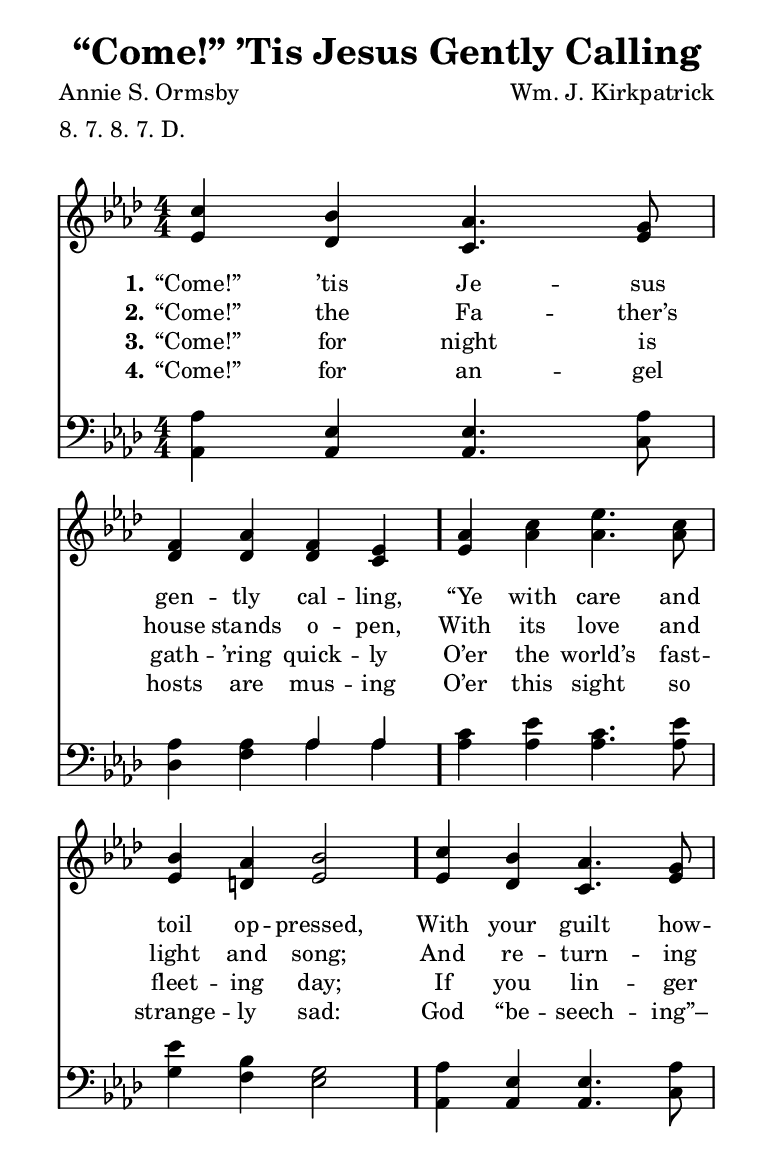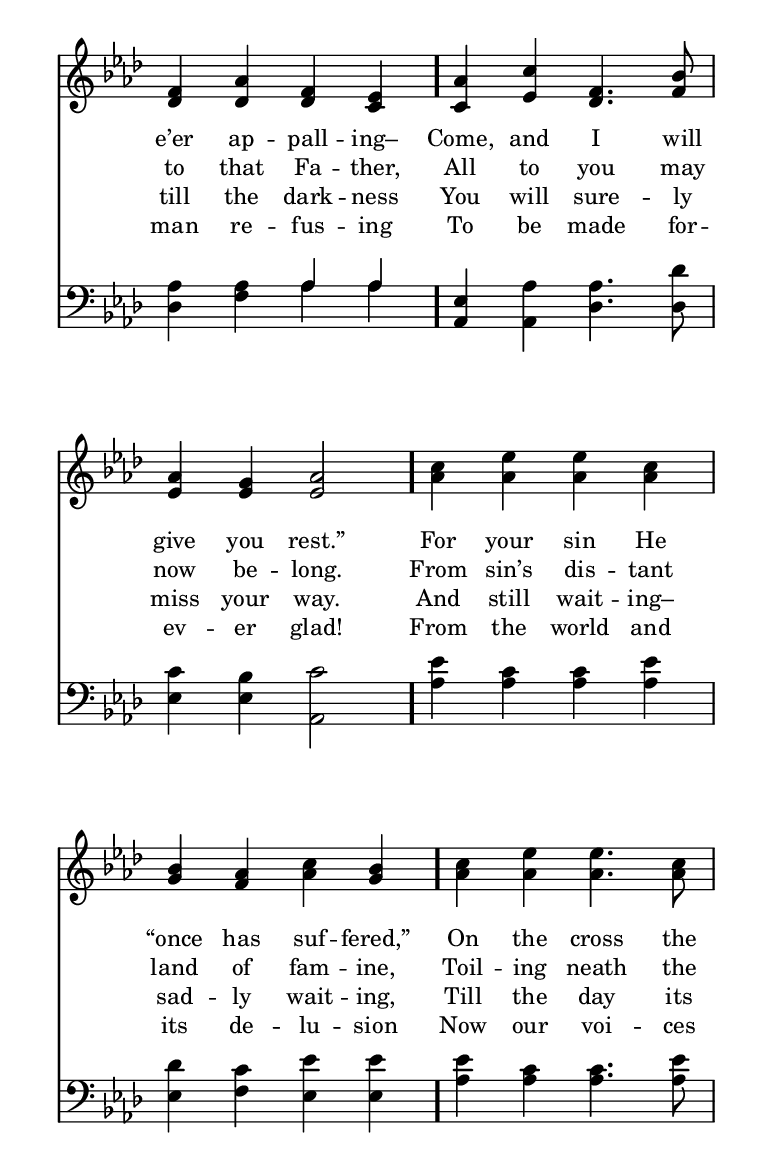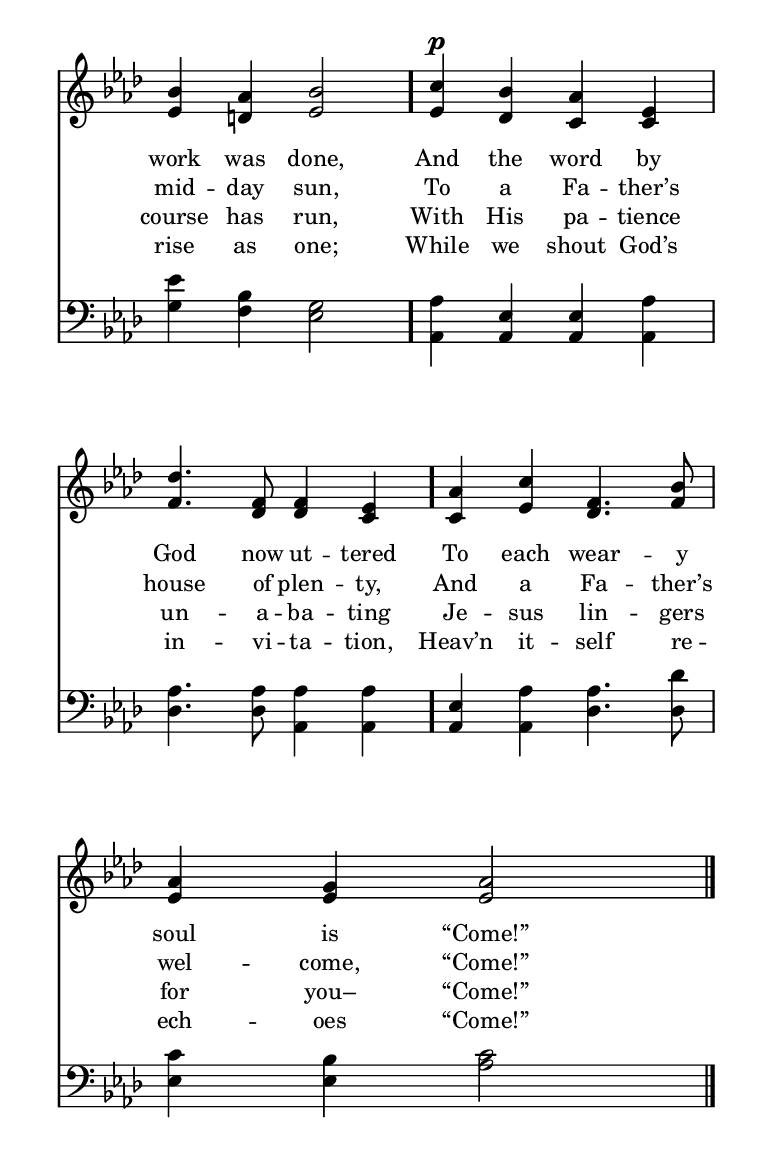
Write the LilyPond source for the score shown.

\include "common/global.ily"
\paper {
  \include "common/paper.ily"
}

\header{
  %gospel
  hymnnumber = "1"
  title = "“Come!” ’Tis Jesus Gently Calling"
  tunename = "’Tis So Sweet to Trust in Jesus"
  meter = "8. 7. 8. 7. D."
  poet = "Annie S. Ormsby"
  composer = "Wm. J. Kirkpatrick"
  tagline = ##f
}

% for fermata in MIDI
ta = { \tempo 4=90 }
tb = { \tempo 4=45 }

patternAA = { c4 c4 | c4. c8 c4 c4 | c4( c4) } % Line 1 soprano / alto / bass, Line 3 soprano
patternAB = { c4 c4 | c4. c8 c4 c4 | c2 } % Line 1 tenor, Line 2 soprano, Line 3 tenor, Line 4 soprano / alto / tenor
patternAC = { c4 c8[ c8 ] | c4. c8 c4 c4 | c2 } % Refrain line 4 soprano

patternBA = { c4 c4 | c4 c4 c4 c4 | c2 } % Line 2 alto, Line 3 alto / bass, Line 4 bass, Refrain line 1 / 2 tenor / bass, Refrain line 3 tenor, Refrain line 4 bass
patternBB = { c4 c4 | c4 c4 c4 c4 | c4( c4) } % Refrain line 1 / 2 soprano / alto, Refrain line 3 bass
patternBC = { c4. c8 | c4 c4 c4 c4 | c2 } % Refrain line 3 soprano

global = {
  \include "common/overrides.ily"
  \override Staff.TimeSignature.style = #'numbered
  \time 4/4
  \override Score.MetronomeMark.transparent = ##t % hide all fermata changes too
  \ta
  \key aes \major
  \autoBeamOff
}

notesSoprano = {
\global
\relative a' {
  c4 bes aes4. g8 f4 aes f ees     \noBreak | aes4 c ees4. c8 bes4 aes bes2 \eogbreak
  c4 bes aes4. g8 f4 aes f ees     \noBreak | aes4 c f,4. bes8 aes4 g aes2 \eogbreak
  c4 ees ees c bes aes c bes       \noBreak | c ees ees4. c8 bes4 aes bes2 \eogbreak
  % TODO actually make MIDI output soft
	% Used to use c4^\p here but that made only the soprano soft, and putting it
	% in every voice resulted in too many p's.
  c4^\markup { \dynamic p } bes aes ees des'4. f,8 f4 ees \noBreak | aes c f,4. bes8 aes4 g aes2 \eogbreak

\bar "|."
}
}

notesAlto = {
\global
\relative e' {

  ees4 des c4. ees8 des4 des des c \noBreak | ees4 aes aes4. aes8 ees4 d ees2 \eogbreak
  ees4 des c4. ees8 des4 des des c \noBreak | c4 ees des4. f8 ees4 ees ees2 \eogbreak
  aes4 aes aes aes g f aes g       \noBreak | aes aes aes4. aes8 ees4 d ees2 \eogbreak
  ees4 des c c f4. des8 des4 c     \noBreak | c ees des4. f8 ees4 ees ees2 \eogbreak

}
}

notesTenor = {
\global
\relative a {

  aes4 ees ees4. aes8 aes4 aes aes aes \noBreak | c4 ees c4. ees8 ees4 bes g2 \eogbreak
  aes4 ees ees4. aes8 aes4 aes aes aes \noBreak | ees4 aes aes4. des8 c4 bes c2 \eogbreak
  ees4 c c ees des c ees ees                                    \noBreak | ees c c4. ees8 ees4 bes g2 \eogbreak
  aes4 ees ees aes aes4. aes8 aes4 aes                          \noBreak | ees aes aes4. des8 c4 bes c2 \eogbreak

}
}

notesBass = {
\global
\relative a, {

  aes4 aes aes4. c8 des4 f aes aes  \noBreak | aes4 aes aes4. aes8 g4 f ees2 \eogbreak
  aes,4 aes aes4. c8 des4 f aes aes \noBreak | aes,4 aes des4. des8 ees4 ees aes,2 \eogbreak
  aes'4 aes aes aes ees f ees ees                            \noBreak | aes aes aes4. aes8 g4 f ees2 \eogbreak
  aes,4 aes aes aes des4. des8 aes4 aes                      \noBreak | aes aes des4. des8 ees4 ees aes2 \eogbreak

}
}

wordsA = \lyricmode {
\set stanza = "1."

“Come!” ’tis Je -- sus gen -- tly cal -- ling, \bar "."
“Ye with care and toil op -- pressed, \bar "." \eogbreak
With your guilt how -- e’er ap -- pall -- ing– \bar "."
Come, and I will give you rest.” \bar "." \eogbreak
For your sin He “once has suf -- fered,” \bar "."
On the cross the work was done, \bar "." \eogbreak
And the word by God now ut -- tered \bar "."
To each wear -- y soul is “Come!” \bar "."

}

wordsB = \lyricmode {
\set stanza = "2."

“Come!” the Fa -- ther’s house stands o -- pen,
With its love and light and song;
And re -- turn -- ing to that Fa -- ther,
All to you may now be -- long.
From sin’s dis -- tant land of fam -- ine,
Toil -- ing neath the mid -- day sun,
To a Fa -- ther’s house of plen -- ty,
And a Fa -- ther’s wel -- come, “Come!”

}

wordsC = \lyricmode {
\set stanza = "3."

“Come!” for night is gath -- ’ring quick -- ly
O’er the world’s fast -- fleet -- ing day;
If you lin -- ger till the dark -- ness
You will sure -- ly miss your way.
And still wait -- ing– sad -- ly wait -- ing,
Till the day its course has run,
With His pa -- tience un -- a -- ba -- ting
Je -- sus lin -- gers for you– “Come!”

}

wordsD = \lyricmode {
\set stanza = "4."

“Come!” for an -- gel hosts are mus -- ing
O’er this sight so strange -- ly sad:
God “be -- seech -- ing”– man re -- fus -- ing
To be made for -- ev -- er glad!
From the world and its de -- lu -- sion
Now our voi -- ces rise as one;
While we shout God’s in -- vi -- ta -- tion,
Heav’n it -- self re -- ech -- oes “Come!”

}

\score {
  \context ChoirStaff <<
    \context Staff = upper <<
      \set Staff.autoBeaming = ##f
      \set ChoirStaff.systemStartDelimiter = #'SystemStartBar
      \set ChoirStaff.printPartCombineTexts = ##f
      \partcombine #'(2 . 9) \notesSoprano \notesAlto
      \context NullVoice = sopranos { \voiceOne << \notesSoprano >> }
      \context NullVoice = altos { \voiceTwo << \notesAlto >> }
      \context Lyrics = one   \lyricsto sopranos \wordsA
      \context Lyrics = two   \lyricsto sopranos \wordsB
      \context Lyrics = three \lyricsto sopranos \wordsC
      \context Lyrics = four  \lyricsto sopranos \wordsD
    >>
    \context Staff = men <<
      \set Staff.autoBeaming = ##f
      \clef bass
      \set ChoirStaff.printPartCombineTexts = ##f
      \partcombine #'(2 . 9) \notesTenor \notesBass
      \context NullVoice = tenors { \voiceOne << \notesTenor >> }
      \context NullVoice = basses { \voiceTwo << \notesBass >> }
    >>
  >>
  \layout {
    \include "common/layout.ily"
  }
  \midi{
    \include "common/midi.ily"
  }
}

\version "2.19.49"  % necessary for upgrading to future LilyPond versions.

% vi:set et ts=2 sw=2 ai nocindent syntax=lilypond:
